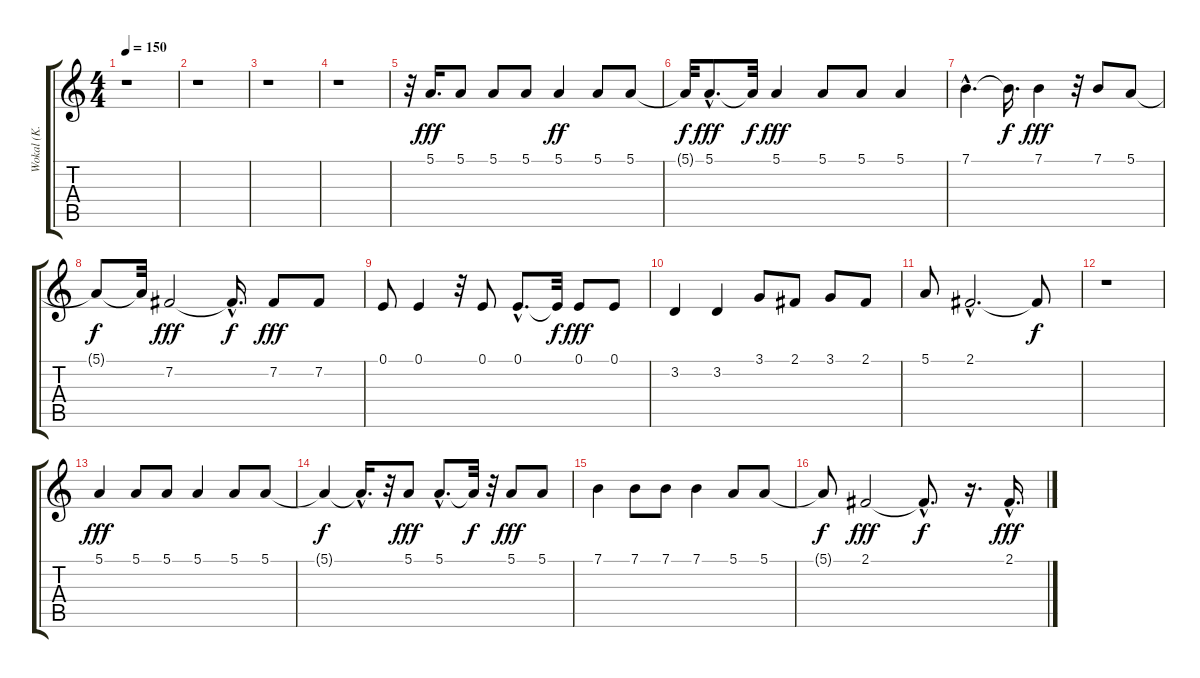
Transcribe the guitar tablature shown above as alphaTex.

\track ("Wokal (K. Myszkowski)" "Wokal (K. ") {instrument drawbarorgan}
\staff {score tabs}
\tuning (E4 B3 G3 D3 A2 E2) {hide}
\ts (4 4)
\tempo 150
\clef g2
\ks c
r.1{dy fff instrument drawbarorgan} |
r.1 |
r.1 |
r.1 |
r.32 5.1.16{d} 5.1.8 5.1.8 5.1.8 5.1.4{dy ff} 5.1.8 5.1.8 |
5.1{t}.32{dy f} 5.1{hac}.8{d dy fff} 5.1{t}.32{dy f} 5.1.4{dy fff} 5.1.8 5.1.8 5.1.4 |
7.1{hac}.4{d} 7.1{t}.16{d dy f} 7.1.4{dy fff} r.32 7.1.8 5.1.8 |
5.1{t}.8{dy f} 5.1{t}.32 7.2.2{dy fff} 7.2{hac t}.16{d dy f} 7.2.8{dy fff} 7.2.8 |
0.1.8 0.1.4 r.32 0.1.8 0.1{hac}.8{d} 0.1{t}.32{dy f} 0.1.8{dy fff} 0.1.8 |
3.2.4 3.2.4 3.1.8 2.1.8 3.1.8 2.1.8 |
5.1.8 2.1{hac}.2{d} 2.1{t}.8{dy f} |
r.1 |
5.1.4{dy fff} 5.1.8 5.1.8 5.1.4 5.1.8 5.1.8 |
5.1{t}.4{dy f} 5.1{hac t}.16{d} r.32 5.1.8{dy fff} 5.1{hac}.8{d} 5.1{t}.32{dy f} r.32 5.1.8{dy fff} 5.1.8 |
7.1.4 7.1.8 7.1.8 7.1.4 5.1.8 5.1.8 |
5.1{t}.8{dy f} 2.1.2{dy fff} 2.1{hac t}.8{d dy f} r.16{d} 2.1{hac}.16{d dy fff}
